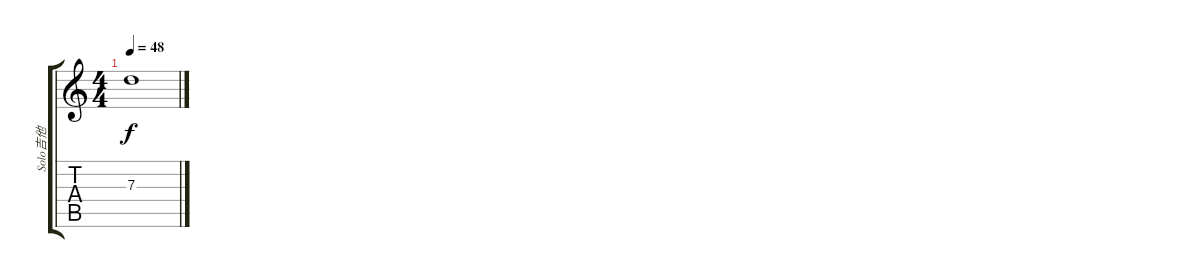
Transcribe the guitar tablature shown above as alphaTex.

\track ("Solo吉他" "Solo吉他") {instrument electricguitarclean}
\staff {score tabs}
\tuning (E4 B3 G3 D3 A2 E2) {hide}
\ts (4 4)
\tempo 48
\clef g2
\ks c
7.3.1{dy f}
